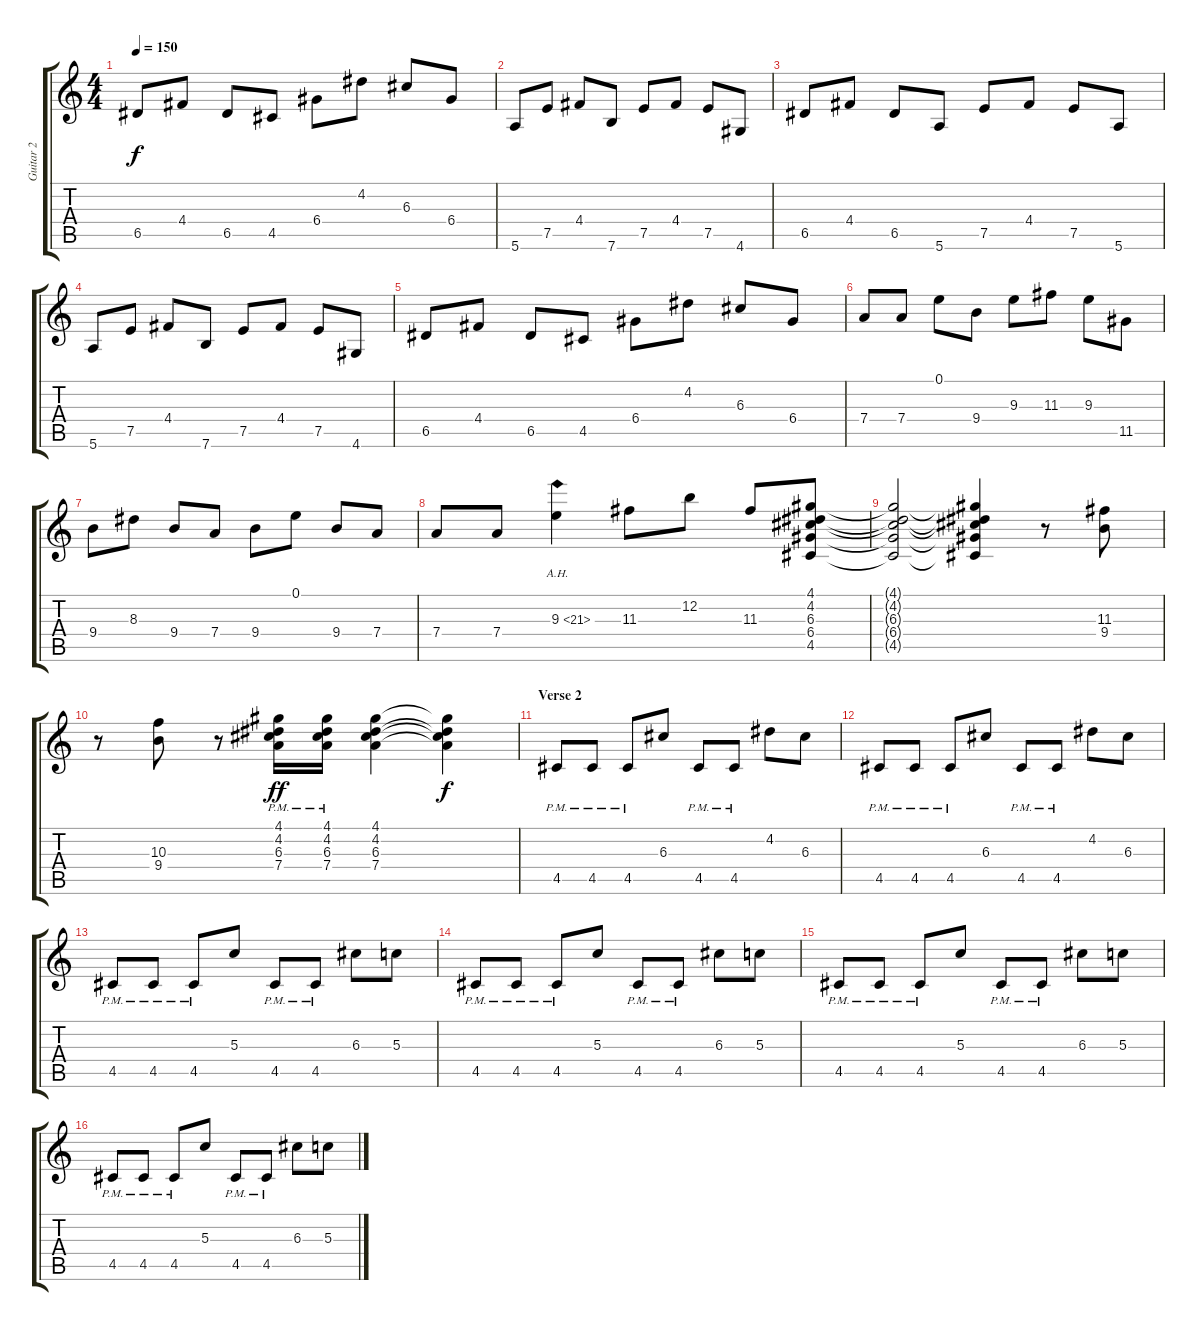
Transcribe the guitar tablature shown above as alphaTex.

\track ("Guitar 2" "Guitar 2") {instrument distortionguitar}
\staff {score tabs}
\tuning (E4 B3 G3 D3 A2 E2) {hide}
\ts (4 4)
\tempo 150
\clef g2
\ks c
6.5.8{dy f} 4.4.8 6.5.8 4.5.8 6.4.8 4.2.8 6.3.8 6.4.8 |
5.6.8 7.5.8 4.4.8 7.6.8 7.5.8 4.4.8 7.5.8 4.6.8 |
6.5.8 4.4.8 6.5.8 5.6.8 7.5.8 4.4.8 7.5.8 5.6.8 |
5.6.8 7.5.8 4.4.8 7.6.8 7.5.8 4.4.8 7.5.8 4.6.8 |
6.5.8 4.4.8 6.5.8 4.5.8 6.4.8 4.2.8 6.3.8 6.4.8 |
7.4.8 7.4.8 0.1.8 9.4.8 9.3.8 11.3.8 9.3.8 11.5.8 |
9.4.8 8.3.8 9.4.8 7.4.8 9.4.8 0.1.8 9.4.8 7.4.8 |
7.4.8 7.4.8 9.3{ah 12}.4 11.3.8 12.2.8 11.3.8 (4.1 4.2 6.3 6.4 4.5).8 |
(4.1{t} 4.2{t} 6.3{t} 6.4{t} 4.5{t}).2 (4.1{t} 4.2{t} 6.3{t} 6.4{t} 4.5{t}).4 r.8 (11.3 9.4).8 |
r.8 (10.3 9.4).8 r.8 (4.1{pm} 4.2{pm} 6.3{pm} 7.4{pm}).16{dy ff} (4.1{pm} 4.2{pm} 6.3{pm} 7.4{pm}).16 (4.1 4.2 6.3 7.4).4 (4.1{t} 4.2{t} 6.3{t} 7.4{t}).4{dy f} |
\section ("" "Verse 2")
4.5{pm}.8 4.5{pm}.8 4.5{pm}.8 6.3.8 4.5{pm}.8 4.5{pm}.8 4.2.8 6.3.8 |
4.5{pm}.8 4.5{pm}.8 4.5{pm}.8 6.3.8 4.5{pm}.8 4.5{pm}.8 4.2.8 6.3.8 |
4.5{pm}.8 4.5{pm}.8 4.5{pm}.8 5.3.8 4.5{pm}.8 4.5{pm}.8 6.3.8 5.3.8 |
4.5{pm}.8 4.5{pm}.8 4.5{pm}.8 5.3.8 4.5{pm}.8 4.5{pm}.8 6.3.8 5.3.8 |
4.5{pm}.8 4.5{pm}.8 4.5{pm}.8 5.3.8 4.5{pm}.8 4.5{pm}.8 6.3.8 5.3.8 |
4.5{pm}.8 4.5{pm}.8 4.5{pm}.8 5.3.8 4.5{pm}.8 4.5{pm}.8 6.3.8 5.3.8
